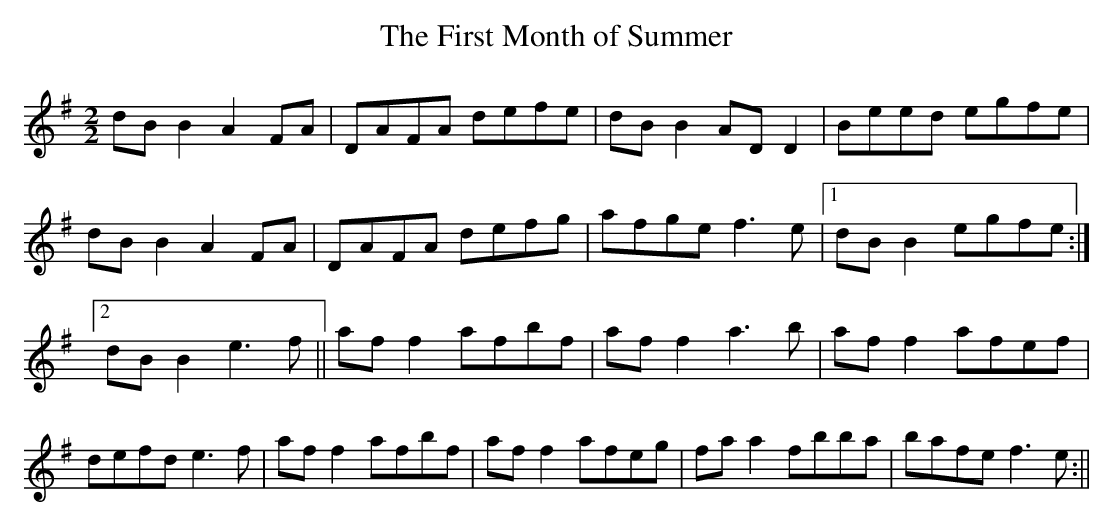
X:1
T:The First Month of Summer
M:2/2
L:1/8
K:G
dBB2 A2FA|DAFA defe|dBB2 ADD2|Beed egfe|\
dBB2 A2FA|DAFA defg|afge f3e|1 dBB2 egfe:|2 dBB2 e3f||\
aff2 afbf|aff2 a3b|aff2 afef|defd e3f|\
aff2 afbf|aff2 afeg|faa2 fbba|bafe f3e:||\
